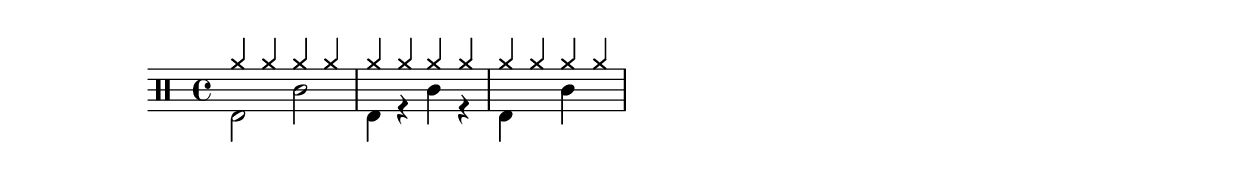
\version "2.22.1"
\language français
\include "../0_drum_style_perso.ly"


up = \drummode { 
  hh4 hh hh hh hh hh hh hh hh hh hh hh
}
down = \drummode {
  bd2 sn2 bd4 r sn r bd s sn
}
\score {
  <<
	\new DrumStaff
	<<
	  \set DrumStaff.drumStyleTable = #(alist->hash-table mydrums)
	  \new DrumVoice { \voiceOne \up }
	  \new DrumVoice { \voiceTwo \down }
	>>
  >>
}
